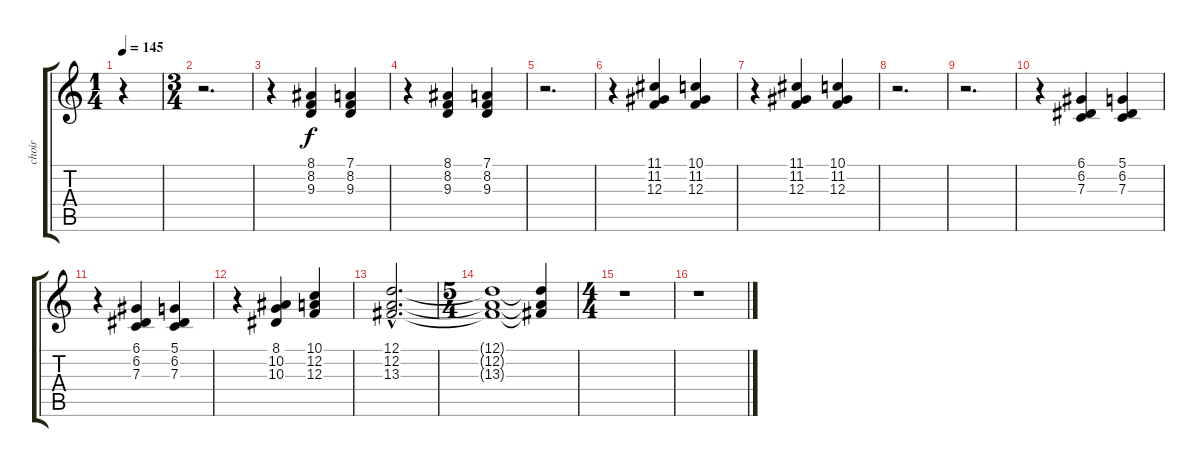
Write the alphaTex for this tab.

\track ("choir" "choir") {instrument choiraahs}
\staff {score tabs}
\tuning (D4 A3 F3 C3 G2 D2) {hide}
\ts (1 4)
\tempo 145
\clef g2
\ks c
r.4{dy f instrument choiraahs} |
\ts (3 4)
r.2{d} |
r.4 (8.1 8.2 9.3).4 (7.1 8.2 9.3).4 |
r.4 (8.1 8.2 9.3).4 (7.1 8.2 9.3).4 |
r.2{d} |
r.4 (11.1 11.2 12.3).4 (10.1 11.2 12.3).4 |
r.4 (11.1 11.2 12.3).4 (10.1 11.2 12.3).4 |
r.2{d} |
r.2{d} |
r.4 (6.1 6.2 7.3).4 (5.1 6.2 7.3).4 |
r.4 (6.1 6.2 7.3).4 (5.1 6.2 7.3).4 |
r.4 (8.1 10.2 10.3).4 (10.1 12.2 12.3).4 |
(12.1{hac} 12.2{hac} 13.3{hac}).2{d} |
\ts (5 4)
(12.1{t} 12.2{t} 13.3{t}).1 (12.1{t} 12.2{t} 13.3{t}).4 |
\ts (4 4)
r.1 |
r.1
